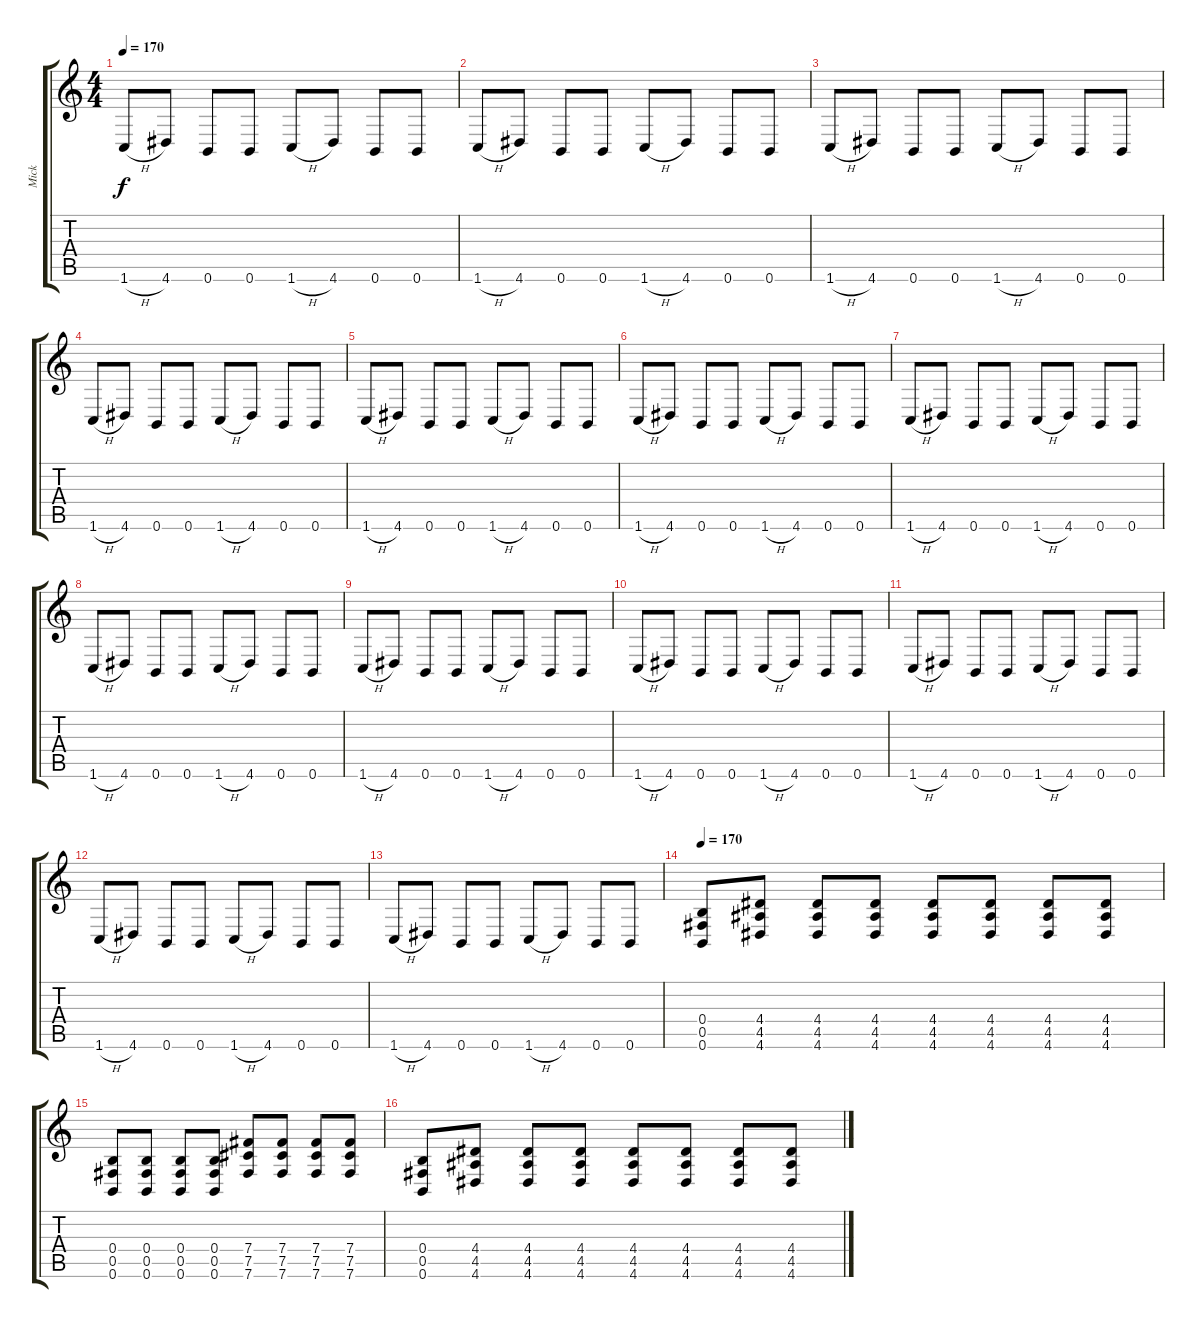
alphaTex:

\track ("Mick" "Mick") {instrument distortionguitar}
\staff {score tabs}
\tuning (Db4 Ab3 E3 B2 Gb2 B1) {hide}
\ts (4 4)
\tempo 170
\clef g2
\ks c
1.6{h}.8{dy f} 4.6.8 0.6.8 0.6.8 1.6{h}.8 4.6.8 0.6.8 0.6.8 |
1.6{h}.8 4.6.8 0.6.8 0.6.8 1.6{h}.8 4.6.8 0.6.8 0.6.8 |
1.6{h}.8 4.6.8 0.6.8 0.6.8 1.6{h}.8 4.6.8 0.6.8 0.6.8 |
1.6{h}.8 4.6.8 0.6.8 0.6.8 1.6{h}.8 4.6.8 0.6.8 0.6.8 |
1.6{h}.8 4.6.8 0.6.8 0.6.8 1.6{h}.8 4.6.8 0.6.8 0.6.8 |
1.6{h}.8 4.6.8 0.6.8 0.6.8 1.6{h}.8 4.6.8 0.6.8 0.6.8 |
1.6{h}.8 4.6.8 0.6.8 0.6.8 1.6{h}.8 4.6.8 0.6.8 0.6.8 |
1.6{h}.8 4.6.8 0.6.8 0.6.8 1.6{h}.8 4.6.8 0.6.8 0.6.8 |
1.6{h}.8 4.6.8 0.6.8 0.6.8 1.6{h}.8 4.6.8 0.6.8 0.6.8 |
1.6{h}.8 4.6.8 0.6.8 0.6.8 1.6{h}.8 4.6.8 0.6.8 0.6.8 |
1.6{h}.8 4.6.8 0.6.8 0.6.8 1.6{h}.8 4.6.8 0.6.8 0.6.8 |
1.6{h}.8 4.6.8 0.6.8 0.6.8 1.6{h}.8 4.6.8 0.6.8 0.6.8 |
1.6{h}.8 4.6.8 0.6.8 0.6.8 1.6{h}.8 4.6.8 0.6.8 0.6.8 |
\tempo 170
(0.4 0.5 0.6).8 (4.4 4.5 4.6).8 (4.4 4.5 4.6).8 (4.4 4.5 4.6).8 (4.4 4.5 4.6).8 (4.4 4.5 4.6).8 (4.4 4.5 4.6).8 (4.4 4.5 4.6).8 |
(0.4 0.5 0.6).8 (0.4 0.5 0.6).8 (0.4 0.5 0.6).8 (0.4 0.5 0.6).8 (7.4 7.5 7.6).8 (7.4 7.5 7.6).8 (7.4 7.5 7.6).8 (7.4 7.5 7.6).8 |
(0.4 0.5 0.6).8 (4.4 4.5 4.6).8 (4.4 4.5 4.6).8 (4.4 4.5 4.6).8 (4.4 4.5 4.6).8 (4.4 4.5 4.6).8 (4.4 4.5 4.6).8 (4.4 4.5 4.6).8
